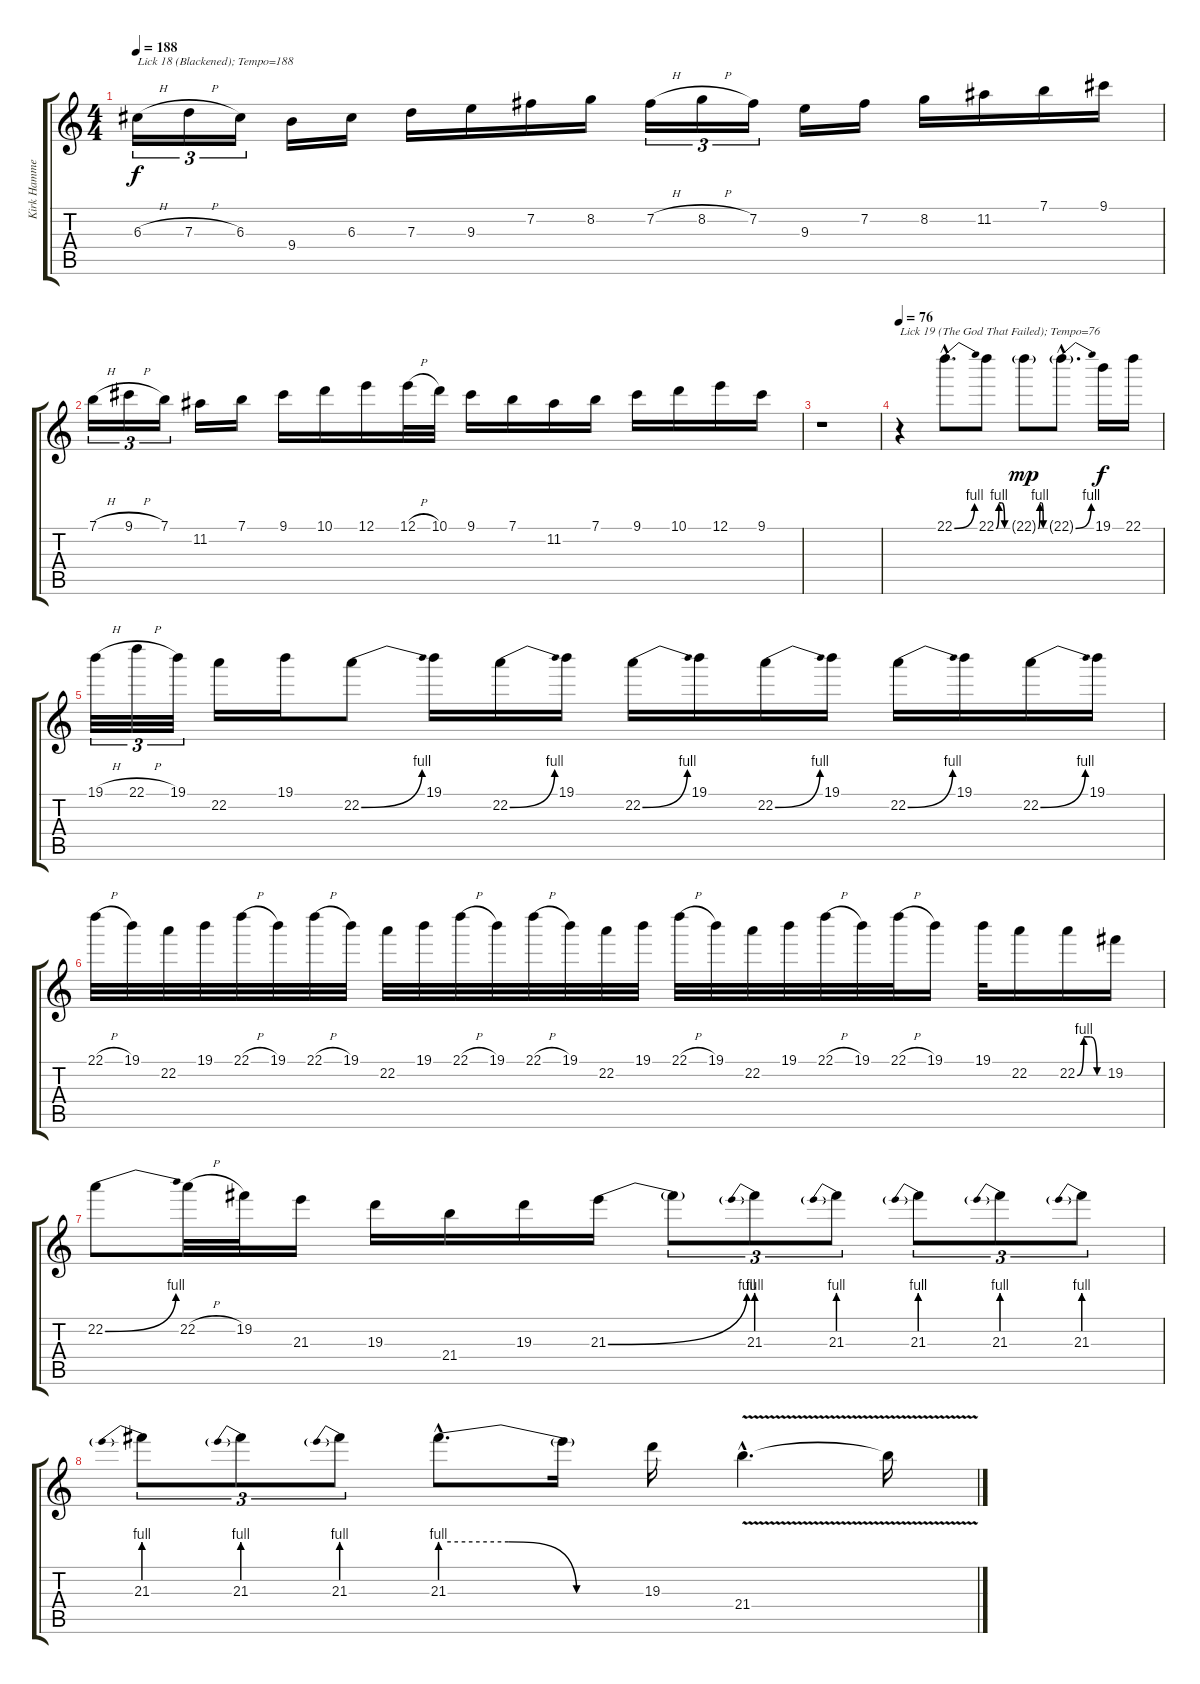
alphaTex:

\track ("Kirk Hammett" "Kirk Hamme") {instrument distortionguitar}
\staff {score tabs}
\tuning (E4 B3 G3 D3 A2 E2) {hide}
\ts (4 4)
\tempo 188
\clef g2
\ks c
6.3{h}.16{tu (3 2) txt "Lick 18 (Blackened); Tempo=188" dy f} 7.3{h}.16{tu (3 2)} 6.3.16{tu (3 2)} 9.4.16 6.3.16 7.3.16 9.3.16 7.2.16 8.2.16 7.2{h}.16{tu (3 2)} 8.2{h}.16{tu (3 2)} 7.2.16{tu (3 2)} 9.3.16 7.2.16 8.2.16 11.2.16 7.1.16 9.1.16 |
7.1{h}.16{tu (3 2)} 9.1{h}.16{tu (3 2)} 7.1.16{tu (3 2)} 11.2.16 7.1.16 9.1.16 10.1.16 12.1.16 12.1{h}.32 10.1.32 9.1.16 7.1.16 11.2.16 7.1.16 9.1.16 10.1.16 12.1.16 9.1.16 |
r.1 |
\tempo 76
r.4{txt "Lick 19 (The God That Failed); Tempo=76"} 22.1{be (bend 0 0 60 4) hac}.8{d} 22.1{be (custom 0 0 15 4 30 4 45 0 60 0)}.8 22.1{be (custom 0 0 15 4 30 4 45 0 60 0) g}.8{dy mp} 22.1{be (bend 0 0 60 4) g hac}.8{d} 19.1.16{dy f} 22.1.16 |
19.1{h}.32{tu (3 2)} 22.1{h}.32{tu (3 2)} 19.1.32{tu (3 2)} 22.2.16 19.1.16 22.2{be (bend 0 0 60 4)}.8 19.1.16 22.2{be (bend 0 0 60 4)}.16 19.1.16 22.2{be (bend 0 0 60 4)}.16 19.1.16 22.2{be (bend 0 0 60 4)}.16 19.1.16 22.2{be (bend 0 0 60 4)}.16 19.1.16 22.2{be (bend 0 0 60 4)}.16 19.1.16 |
22.1{h}.32 19.1.32 22.2.32 19.1.32 22.1{h}.32 19.1.32 22.1{h}.32 19.1.32 22.2.32 19.1.32 22.1{h}.32 19.1.32 22.1{h}.32 19.1.32 22.2.32 19.1.32 22.1{h}.32 19.1.32 22.2.32 19.1.32 22.1{h}.32 19.1.32 22.1{h}.32 19.1.16 19.1.32 22.2.16 22.2{be (custom 0 0 15 4 30 4 45 0 60 0)}.16 19.2.16 |
22.2{be (bend 0 0 60 4)}.8 22.2{h}.32 19.2.32 21.3.16 19.3.16 21.4.16 19.3.16 21.3{be (bend 0 0 60 4)}.16 21.3{t}.8{tu (3 2)} 21.3{be (prebend 0 4 60 4)}.8{tu (3 2)} 21.3{be (prebend 0 4 60 4)}.8{tu (3 2)} 21.3{be (prebend 0 4 60 4)}.8{tu (3 2)} 21.3{be (prebend 0 4 60 4)}.8{tu (3 2)} 21.3{be (prebend 0 4 60 4)}.8{tu (3 2)} |
21.3{be (prebend 0 4 60 4)}.8{tu (3 2)} 21.3{be (prebend 0 4 60 4)}.8{tu (3 2)} 21.3{be (prebend 0 4 60 4)}.8{tu (3 2)} 21.3{be (custom 0 4 20 4 40 0 60 0) hac}.8{d} 21.3{t}.16 19.3.16 21.4{v hac}.4{d} 21.4{t}.16
